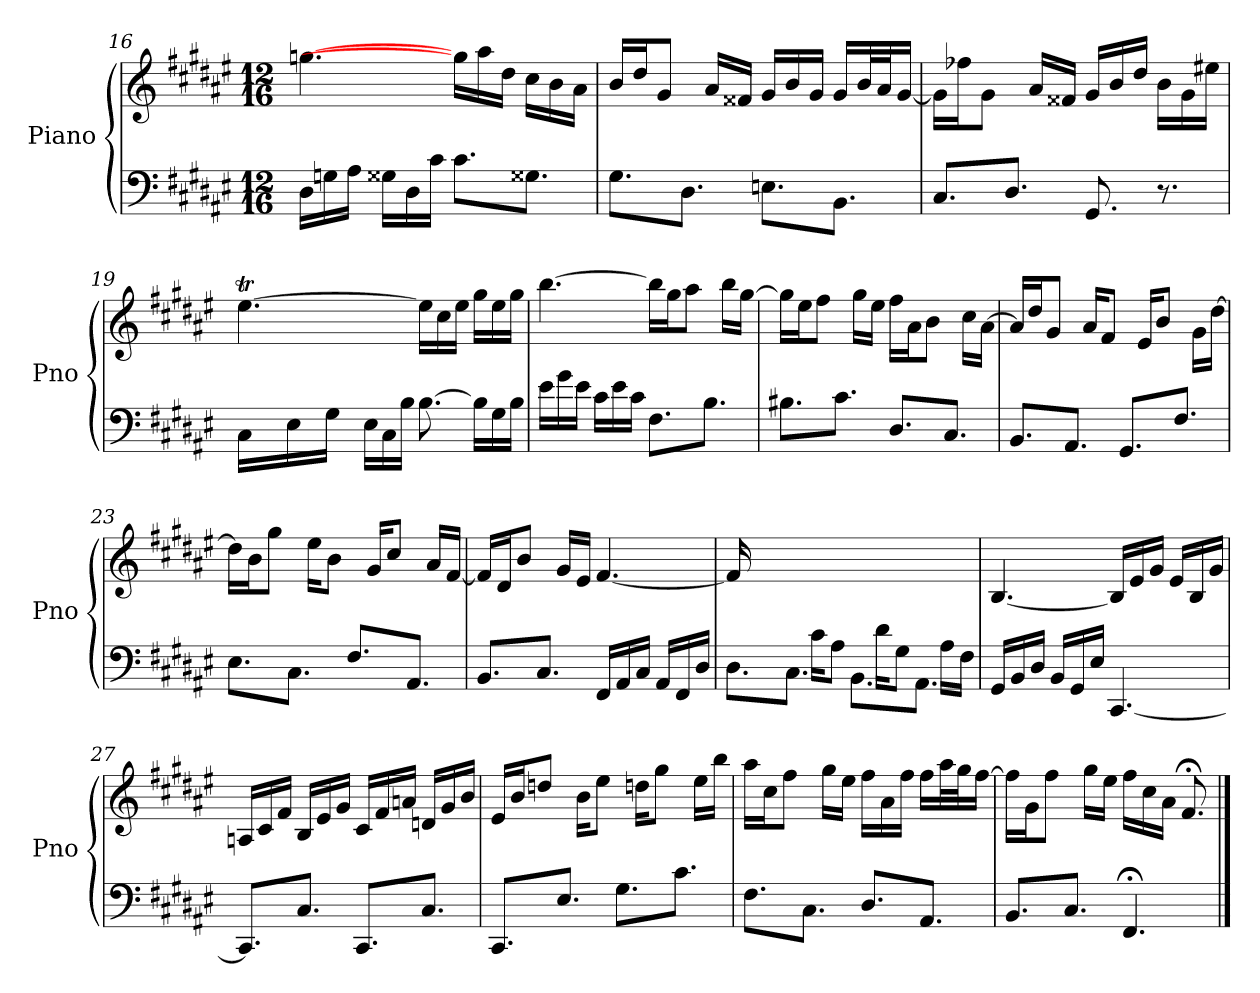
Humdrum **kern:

**kern	**kern
*part1	*part1
*staff2	*staff1
*I"Piano	*
*I'Pno	*
!!LO:LB:g=z
*clefF4	*clefG2
*k[f#c#g#d#a#e#]	*k[f#c#g#d#a#e#]
*F#:	*F#:
*M12/16	*M12/16
=16	=16
16D#\LL	[4.ggni\
16Gni\	.
16A#\JJ	.
16G##i\LL	.
16D#\	.
16c#\JJ	.
8.c#\L	16gg##i\LL]
.	16aa#\
.	16dd#\JJ
8.G##Xi\J	16cc#\LL
.	16b\
.	16a#\JJ
=17	=17
8.G#\L	16b/LL
.	16dd#/J
.	8g#/J
8.D#\J	.
.	16a#/LL
.	16f##X/JJ
8.En\L	16g#/LL
.	16b/
.	16g#/JJ
8.BB\J	16g#/LL
.	32b/L
.	32a#/J
.	[16g#/JJ
=18	=18
8.C#/L	16g#\LL]
.	16ff-Xi\J
.	8g#\J
8.D#/J	.
.	16a#/LL
.	16f##X/JJ
8.GG#/	16g#/LL
.	16b/
.	16dd#/JJ
8.r	16b\LL
.	16g#\
.	16ee#X\JJ
!!LO:LB:g=z
=19	=19
*^	*^
*	*	*	*Xtuplet
4.ryy	16C#\LL	[4.ee#t\	112%3ff#yy
.	.	.	112%3ee#yy
.	.	.	112%3ff#yy
.	16E#\	.	.
.	.	.	112%3ee#yy
.	.	.	112%3ff#yy
.	16G#\JJ	.	.
.	.	.	112%3ee#yy
.	.	.	14%3ee#yy
.	16E#\LL	.	.
.	16C#\	.	.
.	16B\JJ	.	.
4.ryy	[8.B\	16ee#\LL]	4.ryy
.	.	16cc#\	.
.	.	16ee#\JJ	.
.	16B\LL]	16gg#\LL	.
.	16G#\	16ee#\	.
.	16B\JJ	16gg#\JJ	.
*v	*v	*	*
*	*v	*v
=20	=20
16e#\LL	[4.bb\
16g#\	.
16e#\JJ	.
16c#\LL	.
16e#\	.
16c#\JJ	.
8.F#\L	16bb\LL]
.	16gg#\J
.	8aa#\J
8.B\J	.
.	16bb\LL
.	[16gg#\JJ
=21	=21
8.B#X\L	16gg#\LL]
.	16ee#\J
.	8ff#\J
8.c#\J	.
.	16gg#\LL
.	16ee#\JJ
8.D#/L	16ff#\LL
.	16a#\J
.	8b\J
8.C#/J	.
.	16cc#\LL
.	[16a#\JJ
=22	=22
8.BB/L	16a#/LL]
.	16dd#/J
.	8g#/J
8.AA#/J	.
.	16a#/KL
.	8f#/J
8.GG#/L	.
.	16e#/KL
.	8b/J
8.F#/J	.
.	16g#\LL
.	[16dd#\JJ
!!LO:LB:g=z
=23	=23
8.E#\L	16dd#\LL]
.	16b\J
.	8gg#\J
8.C#\J	.
.	16ee#\KL
.	8b\J
8.F#/L	.
.	16g#/KL
.	8cc#/J
8.AA#/J	.
.	16a#/LL
.	[16f#/JJ
=24	=24
8.BB/L	16f#/LL]
.	16d#/J
.	8b/J
8.C#/J	.
.	16g#/LL
.	16e#/JJ
16FF#/LL	[4.f#/
16AA#/	.
16C#/JJ	.
16AA#/LL	.
16FF#/	.
16D#/JJ	.
=25	=25
*^	*
16ryy	8.D#\L	16f#/LL]
16A#/J	.	2ryy
8B/J	.	.
.	8.C#\J	.
16c#\KL	.	.
8A#\J	.	.
.	8.BB\L	.
16d#\KL	.	.
8G#\J	.	.
.	8.AA#\J	8.ryy
16A#\LL	.	.
16F#\JJ	.	.
*v	*v	*
=26	=26
16GG#/LL	[4.B/
16BB/	.
16D#/JJ	.
16BB/LL	.
16GG#/	.
16E#/JJ	.
[4.CC#/	16B/LL]
.	16e#/
.	16g#/JJ
.	16e#/LL
.	16B/
.	16g#/JJ
!!LO:LB:g=z
=27	=27
8.CC#/L]	16An/LL
.	16c#/
.	16f#/JJ
8.C#/J	16B/LL
.	16e#/
.	16g#/JJ
8.CC#/L	16c#/LL
.	16f#/
.	16an/JJ
8.C#/J	16dn/LL
.	16g#/
.	16b/JJ
=28	=28
8.CC#/L	16e#/LL
.	16b/J
.	8ddn/J
8.E#/J	.
.	16b\KL
.	8ee#\J
8.G#\L	.
.	16ddn\KL
.	8gg#\J
8.c#\J	.
.	16ee#\LL
.	16bb\JJ
=29	=29
8.F#\L	16aa#\LL
.	16cc#\J
.	8ff#\J
8.C#\J	.
.	16gg#\LL
.	16ee#\JJ
8.D#/L	16ff#\LL
.	16a#\
.	16ff#\JJ
8.AA#/J	16ff#\LL
.	32aa#\L
.	32gg#\J
.	[16ff#\JJ
=30	=30
8.BB/L	16ff#\LL]
.	16g#\J
.	8ff#\J
8.C#/J	.
.	16gg#\LL
.	16ee#\JJ
4.FF#;/	16ff#\LL
.	16cc#\
.	16a#\JJ
.	8.f#;</
==	==
*-	*-
